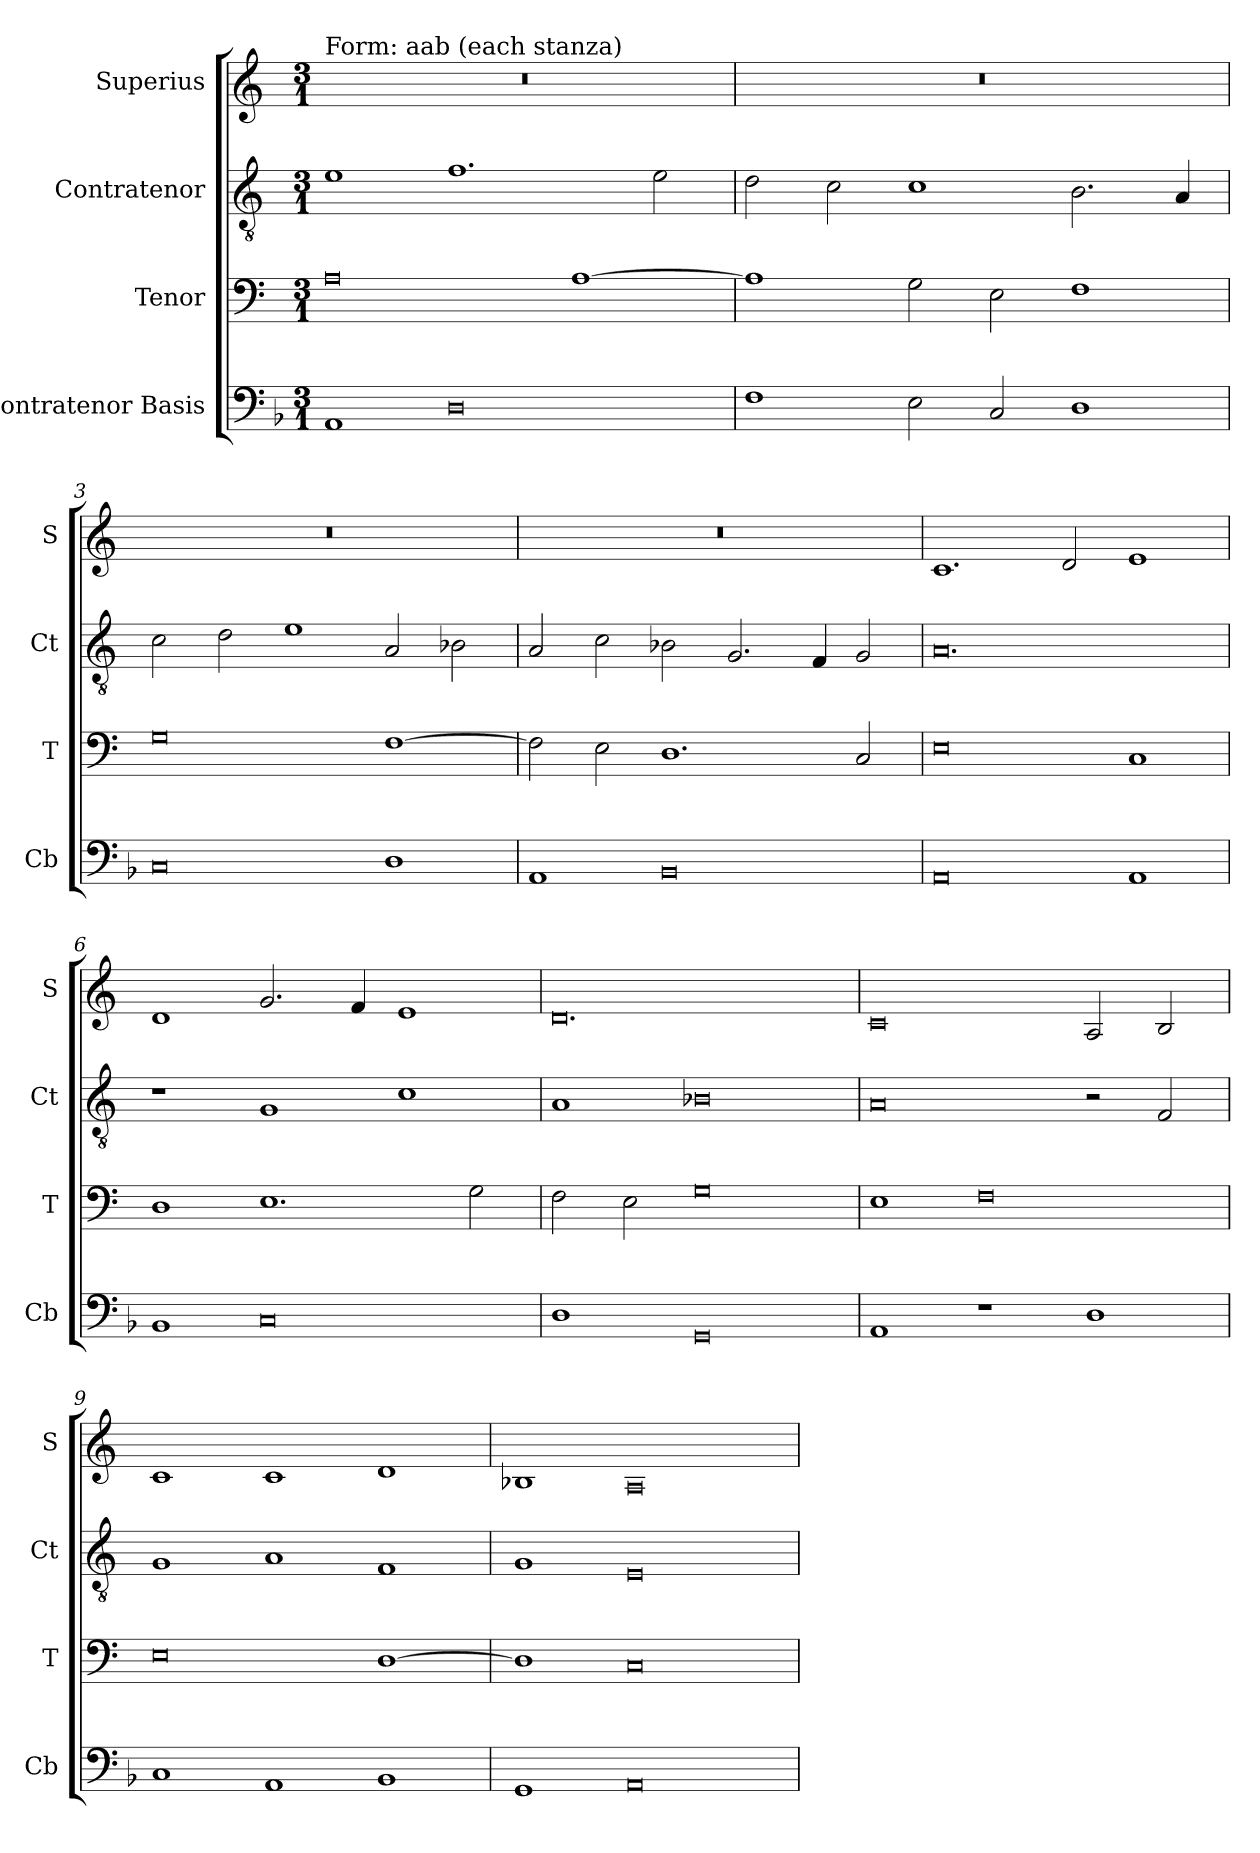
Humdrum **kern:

**kern	**kern	**kern	**kern
*part4	*part3	*part2	*part1
*staff4	*staff3	*staff2	*staff1
*I"Contratenor Basis	*I"Tenor	*I"Contratenor	*I"Superius
*I'Cb	*I'T	*I'Ct	*I'S
*clefF4	*clefF4	*clefGv2	*clefG2
*k[b-]	*k[]	*k[]	*k[]
*M3/1	*M3/1	*M3/1	*M3/1
=1	=1	=1	=1
!	!	!	!LO:TX:a:t=Form&colon; aab (each stanza)
1AA	0A	1e	0.r
0D	.	1.f	.
.	[1A	.	.
.	.	2e\	.
=2	=2	=2	=2
1F	1A]	2d\	0.r
.	.	2c\	.
2E\	2G\	1c	.
2C/	2E\	.	.
1D	1F	2.B\	.
.	.	4A/	.
=3	=3	=3	=3
0C	0G	2c\	0.r
.	.	2d\	.
.	.	1e	.
1D	[1F	2A/	.
.	.	2B-X\	.
=4	=4	=4	=4
1AA	2F\]	2A/	0.r
.	2E\	2c\	.
0BB-	1.D	2B-X\	.
.	.	2.G/	.
.	.	4F/	.
.	2C/	2G/	.
=5	=5	=5	=5
0AA	0E	0.A	1.c
.	.	.	2d/
1AA	1C	.	1e
=6	=6	=6	=6
1BB-	1D	1r	1d
0C	1.E	1G	2.g/
.	.	.	4f/
.	.	1c	1e
.	2G\	.	.
=7	=7	=7	=7
1D	2F\	1A	0.d
.	2E\	.	.
0GG	0G	0B-X	.
=8	=8	=8	=8
1AA	1E	0A	0c
1r	0F	.	.
1D	.	2r	2A/
.	.	2F/	2B/
=9	=9	=9	=9
1C	0E	1G	1c
1AA	.	1A	1c
1BB-	[1D	1F	1d
=10	=10	=10	=10
1GG	1D]	1G	1B-X
0AA	0C	0E	0A
=	=	=	=
*-	*-	*-	*-
